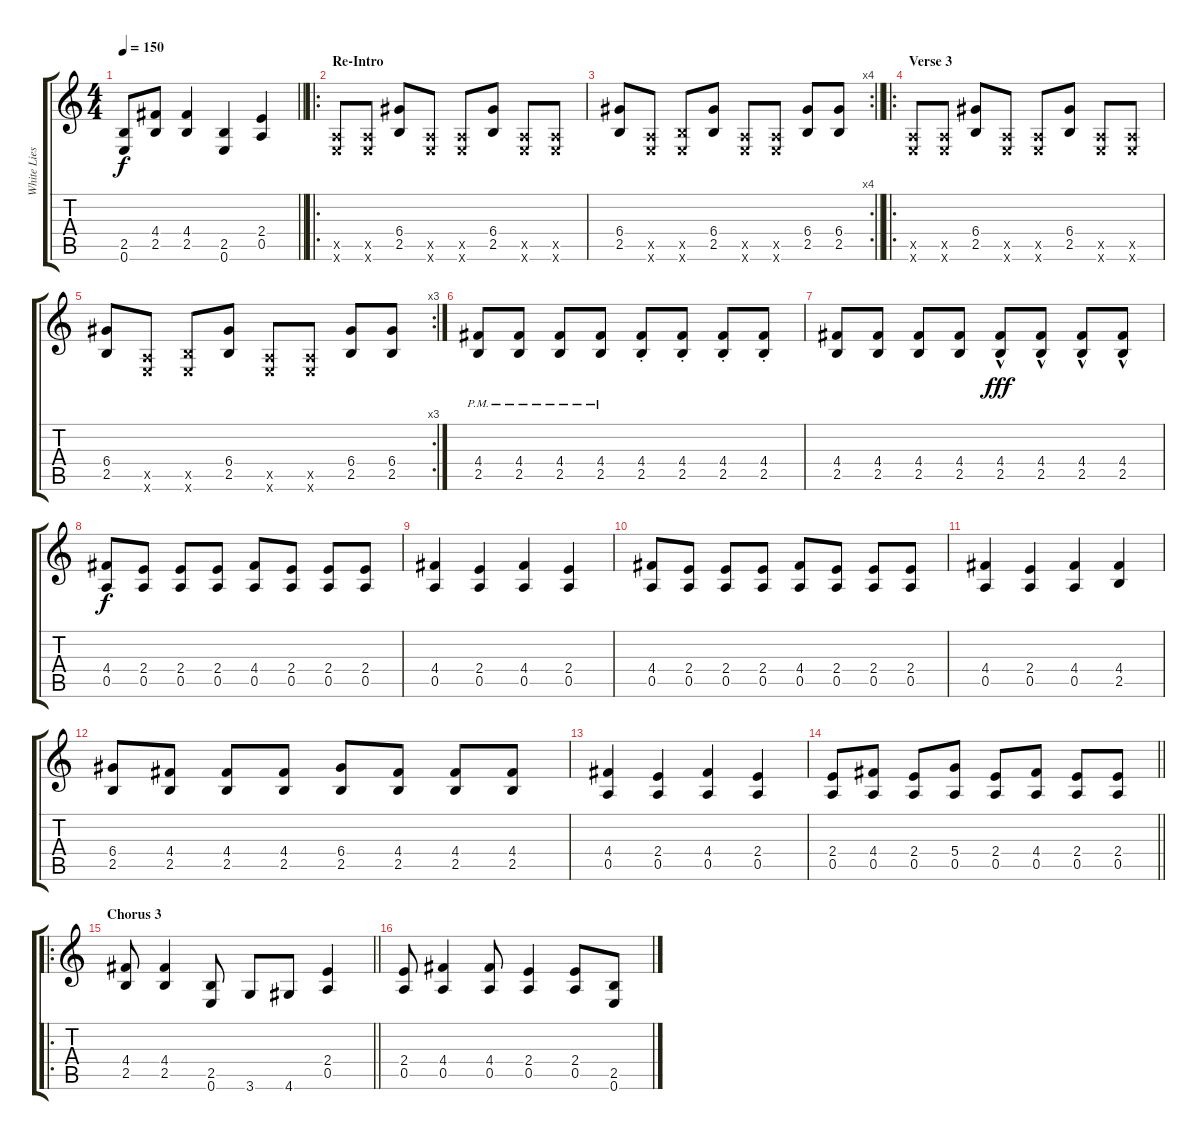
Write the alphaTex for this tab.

\track ("White Lies" "White Lies") {instrument overdrivenguitar}
\staff {score tabs}
\tuning (E4 B3 G3 D3 A2 E2) {hide}
\ts (4 4)
\tempo 150
\clef g2
\barLineRight lightlight
\ks c
(2.5{t} 0.6{t}).8{dy f} (4.4 2.5).8 (4.4 2.5).4 (2.5 0.6).4 (2.4 0.5).4 |
\ro
\section ("" "Re-Intro")
(0.5{x} 0.6{x}).8 (0.5{x} 0.6{x}).8 (6.4 2.5).8 (0.5{x} 0.6{x}).8 (0.5{x} 0.6{x}).8 (6.4 2.5).8 (0.5{x} 0.6{x}).8 (0.5{x} 0.6{x}).8 |
\rc 4
\barLineRight lightlight
(6.4 2.5).8 (0.5{x} 0.6{x}).8 (2.5{x} 0.6{x}).8 (6.4 2.5).8 (0.5{x} 0.6{x}).8 (0.5{x} 0.6{x}).8 (6.4 2.5).8 (6.4 2.5).8 |
\ro
\section ("" "Verse 3")
(0.5{x} 0.6{x}).8 (0.5{x} 0.6{x}).8 (6.4 2.5).8 (0.5{x} 0.6{x}).8 (0.5{x} 0.6{x}).8 (6.4 2.5).8 (0.5{x} 0.6{x}).8 (0.5{x} 0.6{x}).8 |
\rc 3
(6.4 2.5).8 (0.5{x} 0.6{x}).8 (2.5{x} 0.6{x}).8 (6.4 2.5).8 (0.5{x} 0.6{x}).8 (0.5{x} 0.6{x}).8 (6.4 2.5).8 (6.4 2.5).8 |
(4.4{pm} 2.5{pm}).8 (4.4{pm} 2.5{pm}).8 (4.4{pm} 2.5{pm}).8 (4.4{pm} 2.5{pm}).8 (4.4{st} 2.5{st}).8 (4.4{st} 2.5{st}).8 (4.4{st} 2.5{st}).8 (4.4{st} 2.5{st}).8 |
(4.4 2.5).8 (4.4 2.5).8 (4.4 2.5).8 (4.4 2.5).8 (4.4{hac} 2.5{hac}).8{dy fff} (4.4{hac} 2.5{hac}).8 (4.4{hac} 2.5{hac}).8 (4.4{hac} 2.5{hac}).8 |
(4.4 0.5).8{dy f} (2.4 0.5).8 (2.4 0.5).8 (2.4 0.5).8 (4.4 0.5).8 (2.4 0.5).8 (2.4 0.5).8 (2.4 0.5).8 |
(4.4 0.5).4 (2.4 0.5).4 (4.4 0.5).4 (2.4 0.5).4 |
(4.4 0.5).8 (2.4 0.5).8 (2.4 0.5).8 (2.4 0.5).8 (4.4 0.5).8 (2.4 0.5).8 (2.4 0.5).8 (2.4 0.5).8 |
(4.4 0.5).4 (2.4 0.5).4 (4.4 0.5).4 (4.4 2.5).4 |
(6.4 2.5).8 (4.4 2.5).8 (4.4 2.5).8 (4.4 2.5).8 (6.4 2.5).8 (4.4 2.5).8 (4.4 2.5).8 (4.4 2.5).8 |
(4.4 0.5).4 (2.4 0.5).4 (4.4 0.5).4 (2.4 0.5).4 |
\barLineRight lightlight
(2.4 0.5).8 (4.4 0.5).8 (2.4 0.5).8 (5.4 0.5).8 (2.4 0.5).8 (4.4 0.5).8 (2.4 0.5).8 (2.4 0.5).8 |
\ro
\section ("" "Chorus 3")
\barLineRight lightlight
(4.4 2.5).8 (4.4 2.5).4 (2.5 0.6).8 3.6.8 4.6.8 (2.4 0.5).4 |
(2.4 0.5).8 (4.4 0.5).4 (4.4 0.5).8 (2.4 0.5).4 (2.4 0.5).8 (2.5 0.6).8
